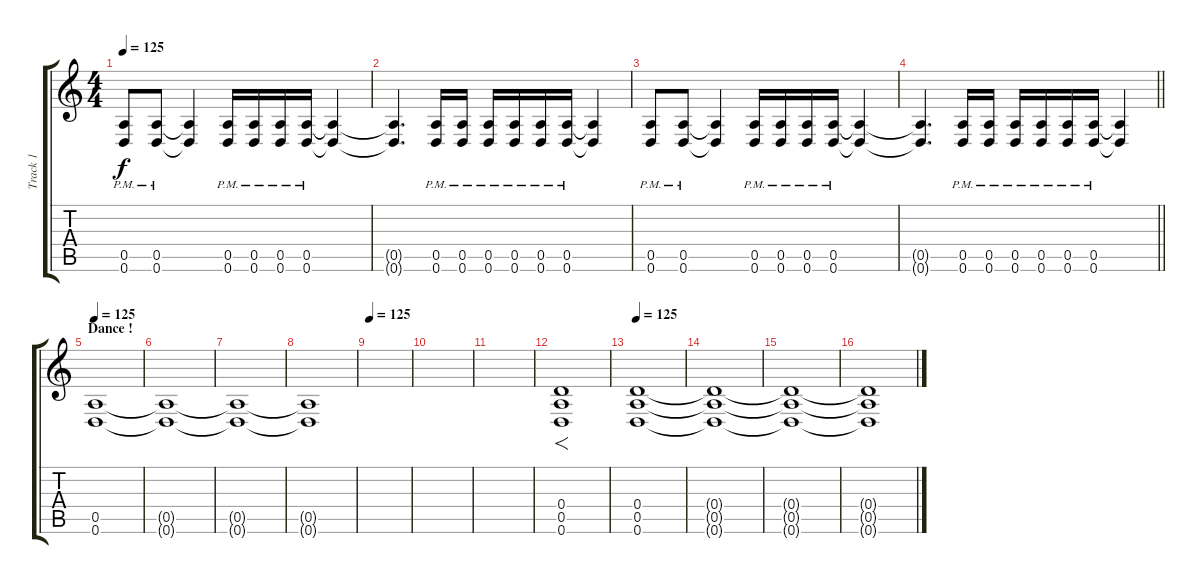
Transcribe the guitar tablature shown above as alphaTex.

\track ("Track 1" "Track 1") {instrument distortionguitar}
\staff {score tabs}
\tuning (E4 B3 G3 D3 A2 D2) {hide}
\ts (4 4)
\tempo 125
\clef g2
\ks c
(0.5{pm} 0.6{pm}).8{dy f} (0.5{pm} 0.6{pm}).8 (0.5{t} 0.6{t}).4 (0.5{pm} 0.6{pm}).16 (0.5{pm} 0.6{pm}).16 (0.5{pm} 0.6{pm}).16 (0.5{pm} 0.6{pm}).16 (0.5{t} 0.6{t}).4 |
(0.5{t} 0.6{t}).4{d} (0.5{pm} 0.6{pm}).16 (0.5{pm} 0.6{pm}).16 (0.5{pm} 0.6{pm}).16 (0.5{pm} 0.6{pm}).16 (0.5{pm} 0.6{pm}).16 (0.5{pm} 0.6{pm}).16 (0.5{t} 0.6{t}).4 |
(0.5{pm} 0.6{pm}).8 (0.5{pm} 0.6{pm}).8 (0.5{t} 0.6{t}).4 (0.5{pm} 0.6{pm}).16 (0.5{pm} 0.6{pm}).16 (0.5{pm} 0.6{pm}).16 (0.5{pm} 0.6{pm}).16 (0.5{t} 0.6{t}).4 |
\barLineRight lightlight
(0.5{t} 0.6{t}).4{d} (0.5{pm} 0.6{pm}).16 (0.5{pm} 0.6{pm}).16 (0.5{pm} 0.6{pm}).16 (0.5{pm} 0.6{pm}).16 (0.5{pm} 0.6{pm}).16 (0.5{pm} 0.6{pm}).16 (0.5{t} 0.6{t}).4 |
\section ("" "Dance !")
\tempo 125
(0.5 0.6).1{volume 0} |
(0.5{t} 0.6{t}).1 |
(0.5{t} 0.6{t}).1 |
(0.5{t} 0.6{t}).1 |
\tempo 125
|
|
|
(0.4 0.5 0.6).1{f volume 16} |
\tempo 125
(0.4 0.5 0.6).1{volume 16} |
(0.4{t} 0.5{t} 0.6{t}).1 |
(0.4{t} 0.5{t} 0.6{t}).1 |
(0.4{t} 0.5{t} 0.6{t}).1
